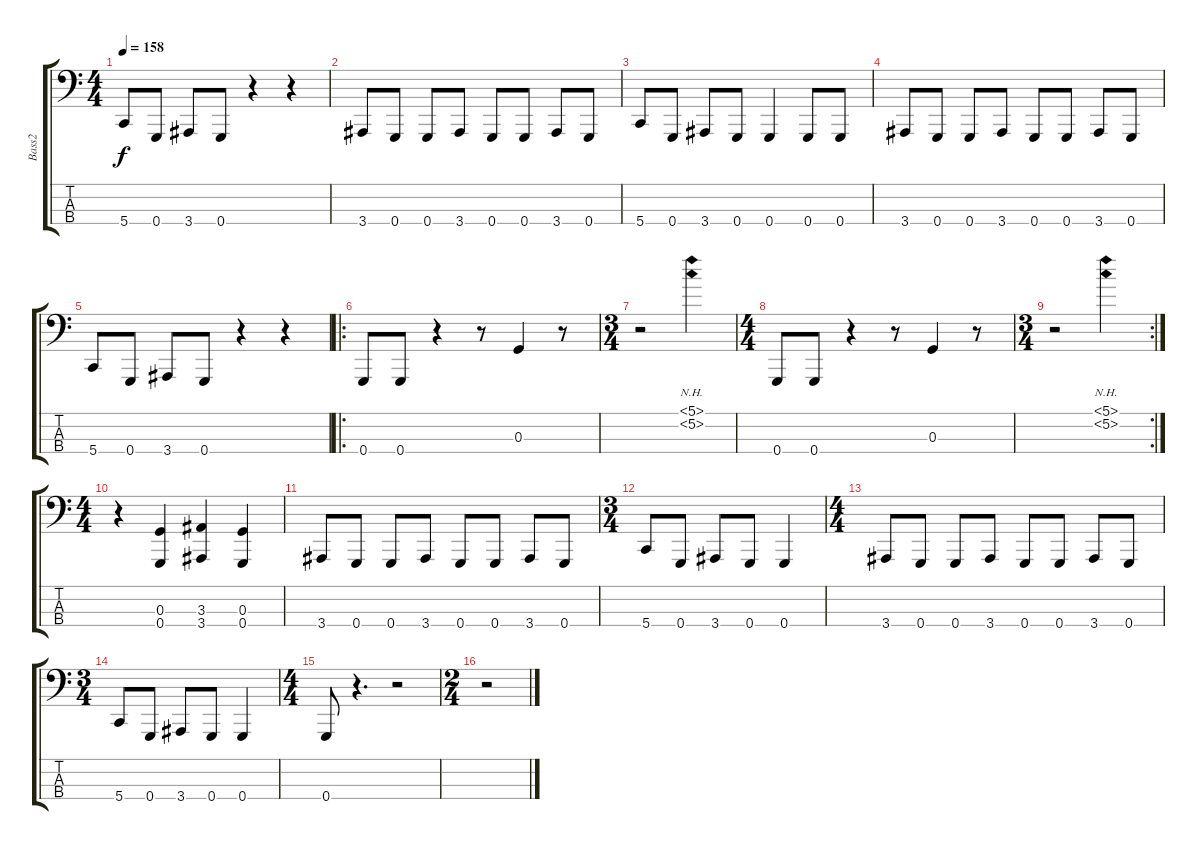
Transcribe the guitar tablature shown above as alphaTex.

\track ("Bass2" "Bass2") {instrument slapbass2}
\staff {score tabs}
\tuning (F2 C2 G1 G0) {hide}
\ts (4 4)
\tempo 158
\clef f4
\ks c
5.4.8{dy f} 0.4.8 3.4.8 0.4.8 r.4 r.4 |
3.4.8 0.4.8 0.4.8 3.4.8 0.4.8 0.4.8 3.4.8 0.4.8 |
5.4.8 0.4.8 3.4.8 0.4.8 0.4.4 0.4.8 0.4.8 |
3.4.8 0.4.8 0.4.8 3.4.8 0.4.8 0.4.8 3.4.8 0.4.8 |
5.4.8 0.4.8 3.4.8 0.4.8 r.4 r.4 |
\ro
0.4.8 0.4.8 r.4 r.8 0.3.4 r.8 |
\ts (3 4)
r.2 (5.1{nh} 5.2{nh}).4 |
\ts (4 4)
0.4.8 0.4.8 r.4 r.8 0.3.4 r.8 |
\rc 2
\ts (3 4)
r.2 (5.1{nh} 5.2{nh}).4 |
\ts (4 4)
r.4 (0.3 0.4).4 (3.3 3.4).4 (0.3 0.4).4 |
3.4.8 0.4.8 0.4.8 3.4.8 0.4.8 0.4.8 3.4.8 0.4.8 |
\ts (3 4)
5.4.8 0.4.8 3.4.8 0.4.8 0.4.4 |
\ts (4 4)
3.4.8 0.4.8 0.4.8 3.4.8 0.4.8 0.4.8 3.4.8 0.4.8 |
\ts (3 4)
5.4.8 0.4.8 3.4.8 0.4.8 0.4.4 |
\ts (4 4)
0.4.8 r.4{d} r.2 |
\ts (2 4)
r.2
